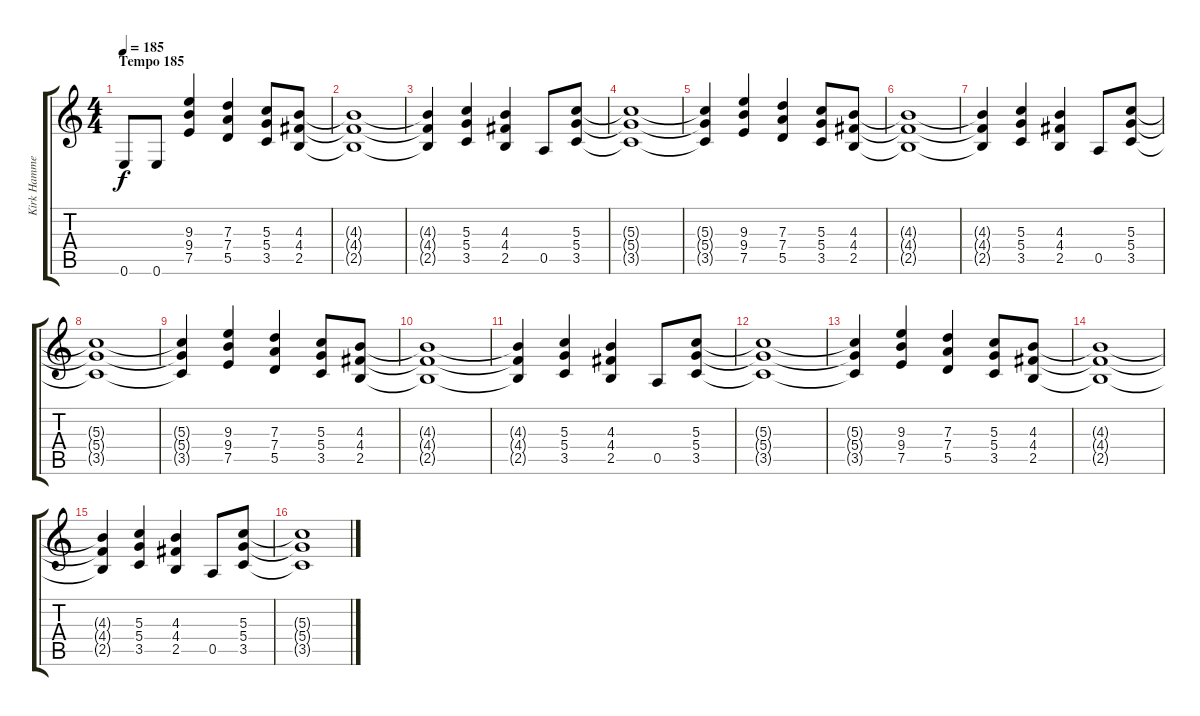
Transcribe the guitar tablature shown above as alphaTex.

\track ("Kirk Hammet (Guitar)" "Kirk Hamme") {instrument distortionguitar}
\staff {score tabs}
\tuning (E4 B3 G3 D3 A2 E2) {hide}
\ts (4 4)
\section ("" "Tempo 185")
\tempo 185
\clef g2
\ks c
0.6.8{dy f} 0.6.8 (9.3 9.4 7.5).4 (7.3 7.4 5.5).4 (5.3 5.4 3.5).8 (4.3 4.4 2.5).8 |
(4.3{t} 4.4{t} 2.5{t}).1 |
(4.3{t} 4.4{t} 2.5{t}).4 (5.3 5.4 3.5).4 (4.3 4.4 2.5).4 0.5.8 (5.3 5.4 3.5).8 |
(5.3{t} 5.4{t} 3.5{t}).1 |
(5.3{t} 5.4{t} 3.5{t}).4 (9.3 9.4 7.5).4 (7.3 7.4 5.5).4 (5.3 5.4 3.5).8 (4.3 4.4 2.5).8 |
(4.3{t} 4.4{t} 2.5{t}).1 |
(4.3{t} 4.4{t} 2.5{t}).4 (5.3 5.4 3.5).4 (4.3 4.4 2.5).4 0.5.8 (5.3 5.4 3.5).8 |
(5.3{t} 5.4{t} 3.5{t}).1 |
(5.3{t} 5.4{t} 3.5{t}).4 (9.3 9.4 7.5).4 (7.3 7.4 5.5).4 (5.3 5.4 3.5).8 (4.3 4.4 2.5).8 |
(4.3{t} 4.4{t} 2.5{t}).1 |
(4.3{t} 4.4{t} 2.5{t}).4 (5.3 5.4 3.5).4 (4.3 4.4 2.5).4 0.5.8 (5.3 5.4 3.5).8 |
(5.3{t} 5.4{t} 3.5{t}).1 |
(5.3{t} 5.4{t} 3.5{t}).4 (9.3 9.4 7.5).4 (7.3 7.4 5.5).4 (5.3 5.4 3.5).8 (4.3 4.4 2.5).8 |
(4.3{t} 4.4{t} 2.5{t}).1 |
(4.3{t} 4.4{t} 2.5{t}).4 (5.3 5.4 3.5).4 (4.3 4.4 2.5).4 0.5.8 (5.3 5.4 3.5).8 |
(5.3{t} 5.4{t} 3.5{t}).1
